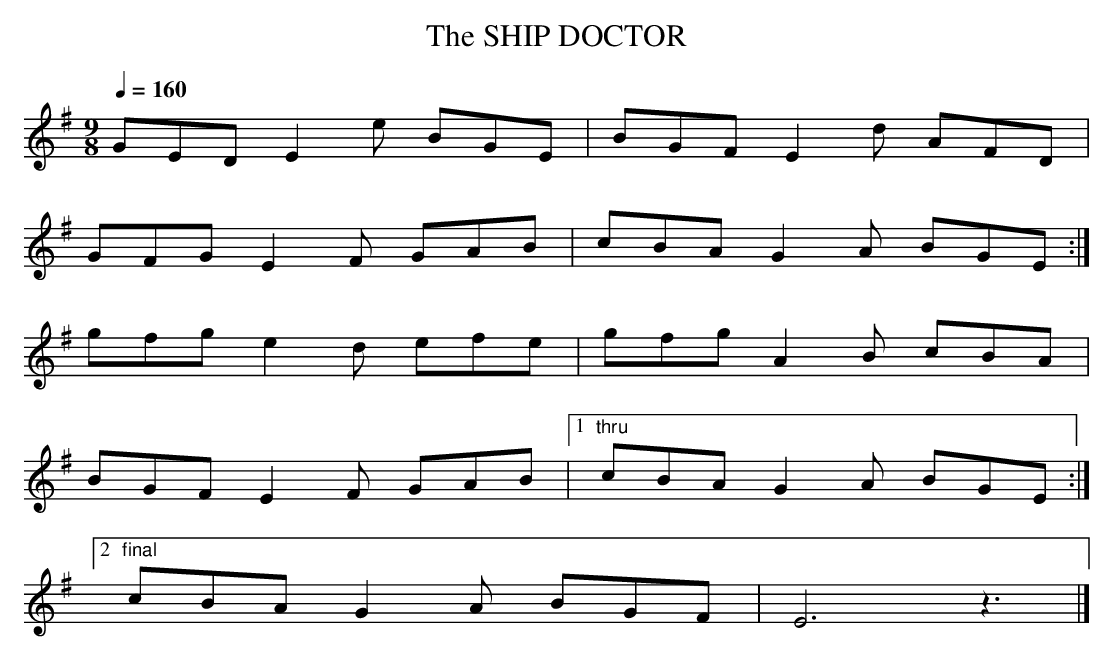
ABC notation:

X:1
T:SHIP DOCTOR, The
L:1/8
Q:1/4=160
M:9/8
K:Em
GED E2e BGE|BGF E2d AFD|
GFG E2F GAB|cBA G2A BGE:|
gfg e2d efe|gfg A2B cBA|
BGF E2F GAB|1 "thru"cBA G2A BGE:|
[2 "final"cBA G2A BGF|E6z3|]
